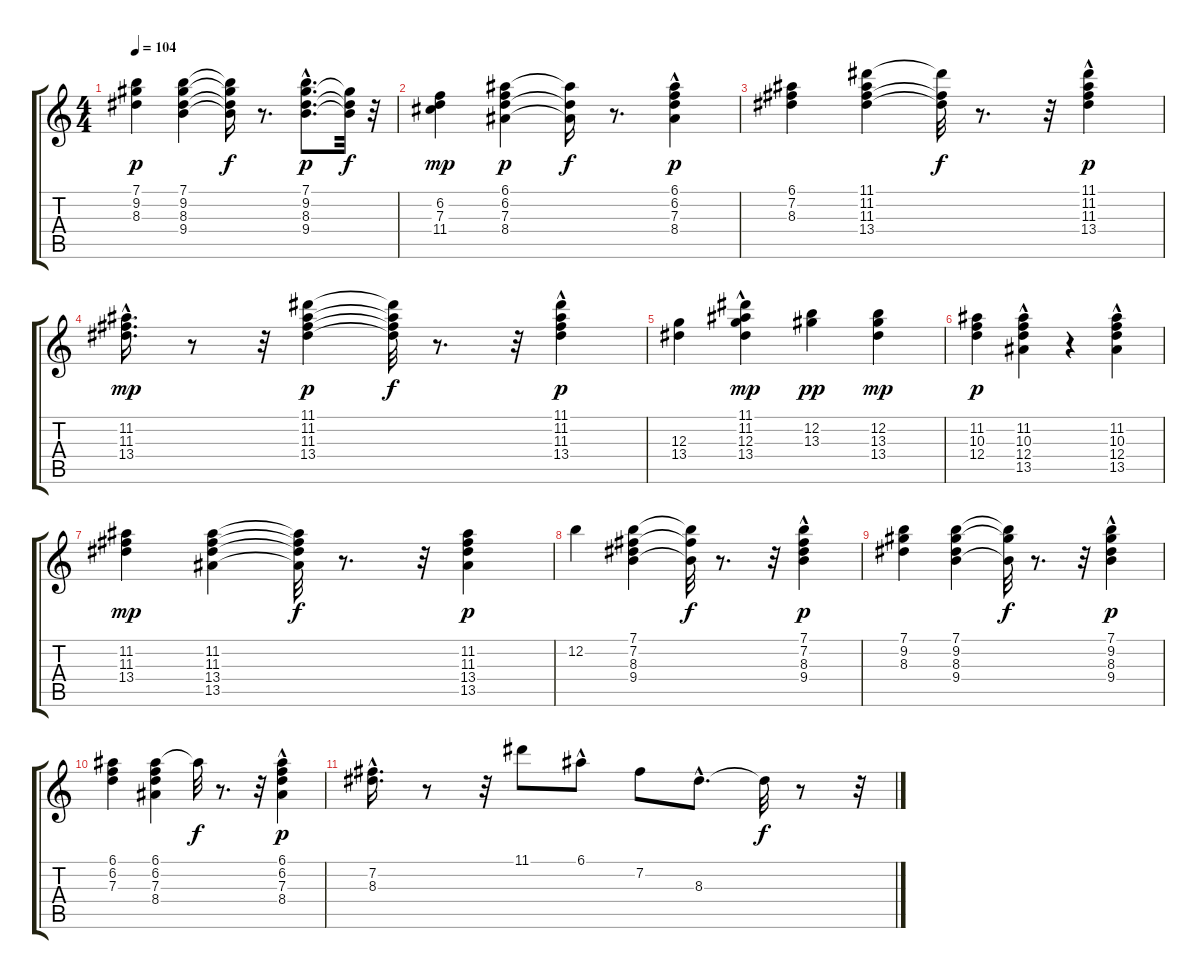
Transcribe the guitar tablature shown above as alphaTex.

\track "" {instrument acousticguitarsteel}
\staff {score tabs}
\tuning (E4 B3 G3 D3 A2 E2) {hide}
\ts (4 4)
\tempo 104
\clef g2
\ks c
(7.1 9.2 8.3).4{dy p} (7.1 9.2 8.3 9.4).4 (7.1{t} 9.2{t} 8.3{t} 9.4{t}).16{dy f} r.8{d} (7.1{hac} 9.2{hac} 8.3{hac} 9.4{hac}).8{d dy p} (9.2{t} 8.3{t} 9.4{t}).32{dy f} r.32 |
(6.2 7.3 11.4).4{dy mp} (6.1 6.2 7.3 8.4).4{dy p} (6.1{t} 7.3{t} 8.4{t}).16{dy f} r.8{d} (6.1 6.2 7.3 8.4{hac}).4{dy p} |
(6.1 7.2 8.3).4 (11.1 11.2 11.3 13.4).4 (11.1{t} 11.3{t} 13.4{t}).32{dy f} r.8{d} r.32 (11.1 11.2{hac} 11.3{hac} 13.4{hac}).4{dy p} |
(11.2 11.3{hac} 13.4{hac}).16{d dy mp} r.8 r.32 (11.1 11.2 11.3 13.4).4{dy p} (11.1{t} 11.2{t} 11.3{t} 13.4{t}).32{dy f} r.8{d} r.32 (11.1 11.2 11.3{hac} 13.4{hac}).4{dy p} |
(12.3 13.4).4 (11.1 11.2{hac} 12.3 13.4).4{dy mp} (12.2 13.3).4{dy pp} (12.2 13.3 13.4).4{dy mp} |
(11.2 10.3 12.4).4{dy p} (11.2 10.3{hac} 12.4{hac} 13.5).4 r.4 (11.2 10.3{hac} 12.4{hac} 13.5).4 |
(11.2 11.3 13.4).4{dy mp} (11.2 11.3 13.4 13.5).4 (11.2{t} 11.3{t} 13.4{t} 13.5{t}).32{dy f} r.8{d} r.32 (11.2 11.3 13.4 13.5).4{dy p} |
12.2.4 (7.1 7.2 8.3 9.4).4 (7.1{t} 7.2{t} 9.4{t}).32{dy f} r.8{d} r.32 (7.1{hac} 7.2{hac} 8.3 9.4).4{dy p} |
(7.1 9.2 8.3).4 (7.1 9.2 8.3 9.4).4 (7.1{t} 9.2{t} 9.4{t}).32{dy f} r.8{d} r.32 (7.1{hac} 9.2 8.3{hac} 9.4).4{dy p} |
(6.1 6.2 7.3).4 (6.1 6.2 7.3 8.4).4 6.1{t}.32{dy f} r.8{d} r.32 (6.1 6.2{hac} 7.3 8.4).4{dy p} |
(7.2{hac} 8.3{hac}).16{d} r.8 r.32 11.1.8 6.1{hac}.8 7.2.8 8.3{hac}.8{d} 8.3{t}.32{dy f} r.8 r.32
